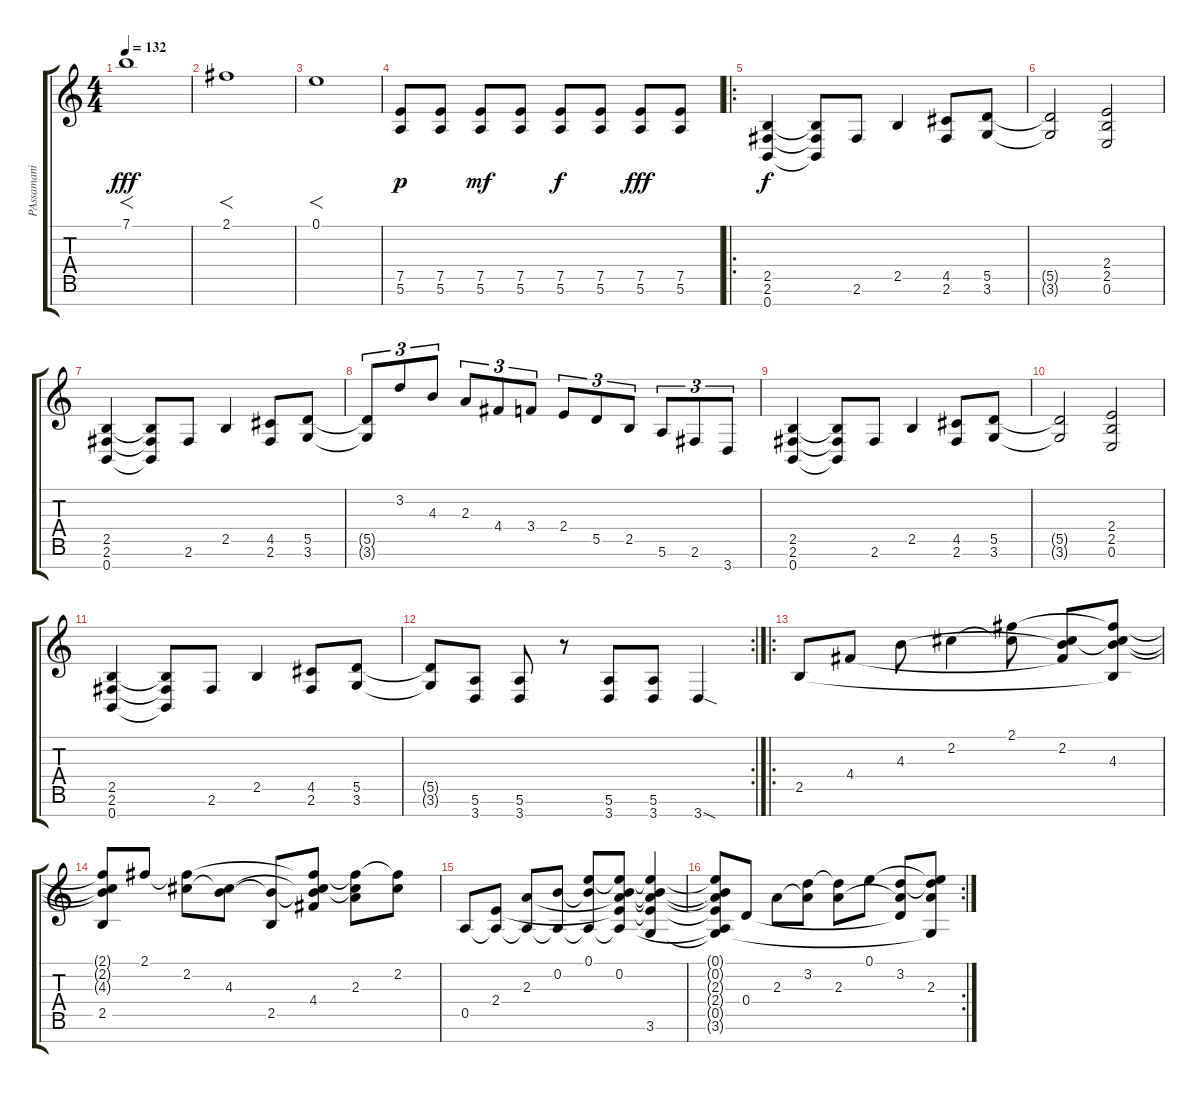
\track ("PAssamani" "PAssamani") {instrument distortionguitar}
\staff {score tabs}
\tuning (E4 B3 G3 D3 A2 E2 B1) {hide}
\ts (4 4)
\tempo 132
\clef g2
\ks c
7.1.1{f dy fff} |
2.1.1{f} |
0.1.1{f} |
(7.5 5.6).8{dy p} (7.5 5.6).8 (7.5 5.6).8{dy mf} (7.5 5.6).8 (7.5 5.6).8{dy f} (7.5 5.6).8 (7.5 5.6).8{dy fff} (7.5 5.6).8 |
\ro
(2.5 2.6 0.7).4{dy f} (2.5{t} 2.6{t} 0.7{t}).8 2.6.8 2.5.4 (4.5 2.6).8 (5.5 3.6).8 |
(5.5{t} 3.6{t}).2 (2.4 2.5 0.6).2 |
(2.5 2.6 0.7).4 (2.5{t} 2.6{t} 0.7{t}).8 2.6.8 2.5.4 (4.5 2.6).8 (5.5 3.6).8 |
(5.5{t} 3.6{t}).8{tu (3 2)} 3.2.8{tu (3 2)} 4.3.8{tu (3 2)} 2.3.8{tu (3 2)} 4.4.8{tu (3 2)} 3.4.8{tu (3 2)} 2.4.8{tu (3 2)} 5.5.8{tu (3 2)} 2.5.8{tu (3 2)} 5.6.8{tu (3 2)} 2.6.8{tu (3 2)} 3.7.8{tu (3 2)} |
(2.5 2.6 0.7).4 (2.5{t} 2.6{t} 0.7{t}).8 2.6.8 2.5.4 (4.5 2.6).8 (5.5 3.6).8 |
(5.5{t} 3.6{t}).2 (2.4 2.5 0.6).2 |
(2.5 2.6 0.7).4 (2.5{t} 2.6{t} 0.7{t}).8 2.6.8 2.5.4 (4.5 2.6).8 (5.5 3.6).8 |
\rc 2
(5.5{t} 3.6{t}).8 (5.6 3.7).8 (5.6 3.7).8 r.8 (5.6 3.7).8 (5.6 3.7).8 3.7{sod}.4 |
\ro
2.5.8{instrument electricguitarclean} 4.4.8 4.3.8 2.2.4 (2.1 2.2{t}).8 (2.2 4.3{t} 4.4{t}).8 (2.1{t} 2.2{t} 4.3 2.5{t}).8 |
(2.1{t} 2.2{t} 4.3{t} 2.5).8 2.1.8 (2.1{t} 2.2).8 (2.2{t} 4.3).8 (4.3{t} 2.5).8 (2.1{t} 2.2{t} 4.3{t} 4.4).8 (2.1{t} 2.2{t} 2.3).8 (2.1{t} 2.2).8 |
0.5.8 (2.4 0.5{t}).8 (2.3 0.5{t}).8 (0.2 0.5{t}).8 (0.1 0.2{t} 0.5{t}).8 (0.1{t} 0.2 2.3{t} 2.4{t} 0.5{t}).8 (0.1{t} 0.2{t} 2.3{t} 2.4{t} 3.6).4 |
\rc 2
(0.1{t} 0.2{t} 2.3{t} 2.4{t} 0.5{t} 3.6{t}).8 0.4.8 2.3.8 (3.2 2.3{t}).8 (3.2{t} 2.3).8 0.1.8 (3.2 2.3{t} 0.4{t}).8 (0.1{t} 3.2{t} 2.3 3.6{t}).8
